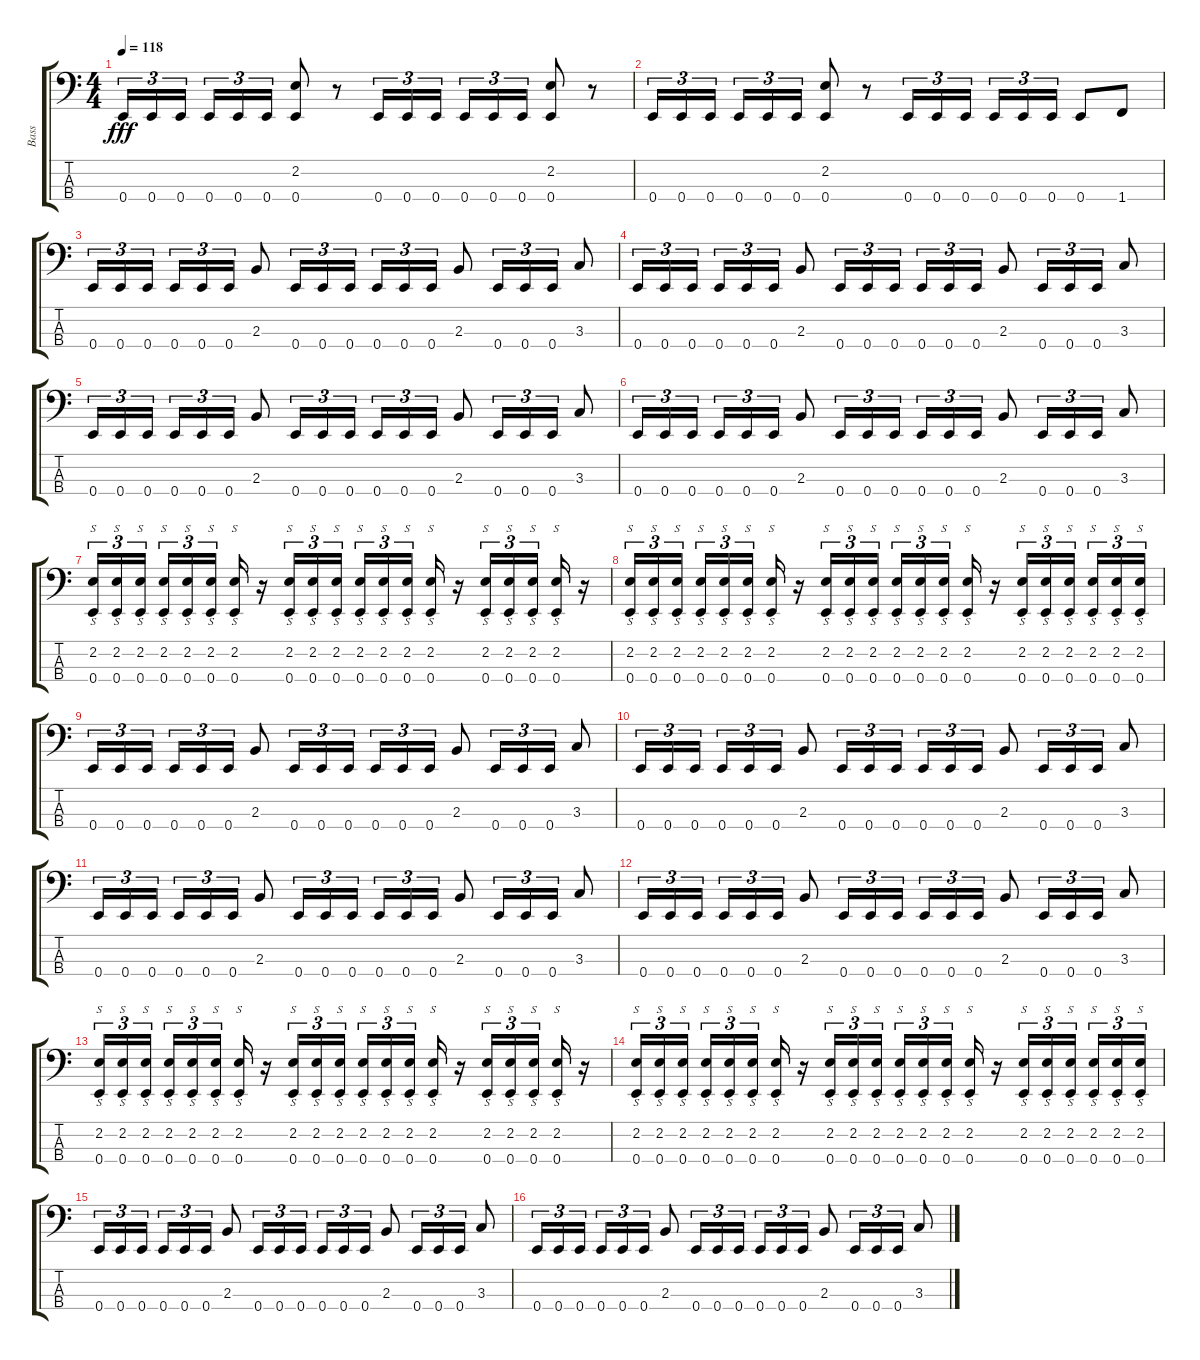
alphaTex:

\track ("Bass" "Bass") {instrument electricbasspick}
\staff {score tabs}
\tuning (G2 D2 A1 E1) {hide}
\ts (4 4)
\tempo 118
\clef f4
\ks c
0.4.16{tu (3 2) dy fff} 0.4.16{tu (3 2)} 0.4.16{tu (3 2)} 0.4.16{tu (3 2)} 0.4.16{tu (3 2)} 0.4.16{tu (3 2)} (2.2 0.4).8 r.8 0.4.16{tu (3 2)} 0.4.16{tu (3 2)} 0.4.16{tu (3 2)} 0.4.16{tu (3 2)} 0.4.16{tu (3 2)} 0.4.16{tu (3 2)} (2.2 0.4).8 r.8 |
0.4.16{tu (3 2)} 0.4.16{tu (3 2)} 0.4.16{tu (3 2)} 0.4.16{tu (3 2)} 0.4.16{tu (3 2)} 0.4.16{tu (3 2)} (2.2 0.4).8 r.8 0.4.16{tu (3 2)} 0.4.16{tu (3 2)} 0.4.16{tu (3 2)} 0.4.16{tu (3 2)} 0.4.16{tu (3 2)} 0.4.16{tu (3 2)} 0.4.8 1.4.8 |
0.4.16{tu (3 2)} 0.4.16{tu (3 2)} 0.4.16{tu (3 2)} 0.4.16{tu (3 2)} 0.4.16{tu (3 2)} 0.4.16{tu (3 2)} 2.3.8 0.4.16{tu (3 2)} 0.4.16{tu (3 2)} 0.4.16{tu (3 2)} 0.4.16{tu (3 2)} 0.4.16{tu (3 2)} 0.4.16{tu (3 2)} 2.3.8 0.4.16{tu (3 2)} 0.4.16{tu (3 2)} 0.4.16{tu (3 2)} 3.3.8 |
0.4.16{tu (3 2)} 0.4.16{tu (3 2)} 0.4.16{tu (3 2)} 0.4.16{tu (3 2)} 0.4.16{tu (3 2)} 0.4.16{tu (3 2)} 2.3.8 0.4.16{tu (3 2)} 0.4.16{tu (3 2)} 0.4.16{tu (3 2)} 0.4.16{tu (3 2)} 0.4.16{tu (3 2)} 0.4.16{tu (3 2)} 2.3.8 0.4.16{tu (3 2)} 0.4.16{tu (3 2)} 0.4.16{tu (3 2)} 3.3.8 |
0.4.16{tu (3 2)} 0.4.16{tu (3 2)} 0.4.16{tu (3 2)} 0.4.16{tu (3 2)} 0.4.16{tu (3 2)} 0.4.16{tu (3 2)} 2.3.8 0.4.16{tu (3 2)} 0.4.16{tu (3 2)} 0.4.16{tu (3 2)} 0.4.16{tu (3 2)} 0.4.16{tu (3 2)} 0.4.16{tu (3 2)} 2.3.8 0.4.16{tu (3 2)} 0.4.16{tu (3 2)} 0.4.16{tu (3 2)} 3.3.8 |
0.4.16{tu (3 2)} 0.4.16{tu (3 2)} 0.4.16{tu (3 2)} 0.4.16{tu (3 2)} 0.4.16{tu (3 2)} 0.4.16{tu (3 2)} 2.3.8 0.4.16{tu (3 2)} 0.4.16{tu (3 2)} 0.4.16{tu (3 2)} 0.4.16{tu (3 2)} 0.4.16{tu (3 2)} 0.4.16{tu (3 2)} 2.3.8 0.4.16{tu (3 2)} 0.4.16{tu (3 2)} 0.4.16{tu (3 2)} 3.3.8 |
(2.2 0.4).16{s tu (3 2)} (2.2 0.4).16{s tu (3 2)} (2.2 0.4).16{s tu (3 2)} (2.2 0.4).16{s tu (3 2)} (2.2 0.4).16{s tu (3 2)} (2.2 0.4).16{s tu (3 2)} (2.2 0.4).16{s} r.16 (2.2 0.4).16{s tu (3 2)} (2.2 0.4).16{s tu (3 2)} (2.2 0.4).16{s tu (3 2)} (2.2 0.4).16{s tu (3 2)} (2.2 0.4).16{s tu (3 2)} (2.2 0.4).16{s tu (3 2)} (2.2 0.4).16{s} r.16 (2.2 0.4).16{s tu (3 2)} (2.2 0.4).16{s tu (3 2)} (2.2 0.4).16{s tu (3 2)} (2.2 0.4).16{s} r.16 |
(2.2 0.4).16{s tu (3 2)} (2.2 0.4).16{s tu (3 2)} (2.2 0.4).16{s tu (3 2)} (2.2 0.4).16{s tu (3 2)} (2.2 0.4).16{s tu (3 2)} (2.2 0.4).16{s tu (3 2)} (2.2 0.4).16{s} r.16 (2.2 0.4).16{s tu (3 2)} (2.2 0.4).16{s tu (3 2)} (2.2 0.4).16{s tu (3 2)} (2.2 0.4).16{s tu (3 2)} (2.2 0.4).16{s tu (3 2)} (2.2 0.4).16{s tu (3 2)} (2.2 0.4).16{s} r.16 (2.2 0.4).16{s tu (3 2)} (2.2 0.4).16{s tu (3 2)} (2.2 0.4).16{s tu (3 2)} (2.2 0.4).16{s tu (3 2)} (2.2 0.4).16{s tu (3 2)} (2.2 0.4).16{s tu (3 2)} |
0.4.16{tu (3 2)} 0.4.16{tu (3 2)} 0.4.16{tu (3 2)} 0.4.16{tu (3 2)} 0.4.16{tu (3 2)} 0.4.16{tu (3 2)} 2.3.8 0.4.16{tu (3 2)} 0.4.16{tu (3 2)} 0.4.16{tu (3 2)} 0.4.16{tu (3 2)} 0.4.16{tu (3 2)} 0.4.16{tu (3 2)} 2.3.8 0.4.16{tu (3 2)} 0.4.16{tu (3 2)} 0.4.16{tu (3 2)} 3.3.8 |
0.4.16{tu (3 2)} 0.4.16{tu (3 2)} 0.4.16{tu (3 2)} 0.4.16{tu (3 2)} 0.4.16{tu (3 2)} 0.4.16{tu (3 2)} 2.3.8 0.4.16{tu (3 2)} 0.4.16{tu (3 2)} 0.4.16{tu (3 2)} 0.4.16{tu (3 2)} 0.4.16{tu (3 2)} 0.4.16{tu (3 2)} 2.3.8 0.4.16{tu (3 2)} 0.4.16{tu (3 2)} 0.4.16{tu (3 2)} 3.3.8 |
0.4.16{tu (3 2)} 0.4.16{tu (3 2)} 0.4.16{tu (3 2)} 0.4.16{tu (3 2)} 0.4.16{tu (3 2)} 0.4.16{tu (3 2)} 2.3.8 0.4.16{tu (3 2)} 0.4.16{tu (3 2)} 0.4.16{tu (3 2)} 0.4.16{tu (3 2)} 0.4.16{tu (3 2)} 0.4.16{tu (3 2)} 2.3.8 0.4.16{tu (3 2)} 0.4.16{tu (3 2)} 0.4.16{tu (3 2)} 3.3.8 |
0.4.16{tu (3 2)} 0.4.16{tu (3 2)} 0.4.16{tu (3 2)} 0.4.16{tu (3 2)} 0.4.16{tu (3 2)} 0.4.16{tu (3 2)} 2.3.8 0.4.16{tu (3 2)} 0.4.16{tu (3 2)} 0.4.16{tu (3 2)} 0.4.16{tu (3 2)} 0.4.16{tu (3 2)} 0.4.16{tu (3 2)} 2.3.8 0.4.16{tu (3 2)} 0.4.16{tu (3 2)} 0.4.16{tu (3 2)} 3.3.8 |
(2.2 0.4).16{s tu (3 2)} (2.2 0.4).16{s tu (3 2)} (2.2 0.4).16{s tu (3 2)} (2.2 0.4).16{s tu (3 2)} (2.2 0.4).16{s tu (3 2)} (2.2 0.4).16{s tu (3 2)} (2.2 0.4).16{s} r.16 (2.2 0.4).16{s tu (3 2)} (2.2 0.4).16{s tu (3 2)} (2.2 0.4).16{s tu (3 2)} (2.2 0.4).16{s tu (3 2)} (2.2 0.4).16{s tu (3 2)} (2.2 0.4).16{s tu (3 2)} (2.2 0.4).16{s} r.16 (2.2 0.4).16{s tu (3 2)} (2.2 0.4).16{s tu (3 2)} (2.2 0.4).16{s tu (3 2)} (2.2 0.4).16{s} r.16 |
(2.2 0.4).16{s tu (3 2)} (2.2 0.4).16{s tu (3 2)} (2.2 0.4).16{s tu (3 2)} (2.2 0.4).16{s tu (3 2)} (2.2 0.4).16{s tu (3 2)} (2.2 0.4).16{s tu (3 2)} (2.2 0.4).16{s} r.16 (2.2 0.4).16{s tu (3 2)} (2.2 0.4).16{s tu (3 2)} (2.2 0.4).16{s tu (3 2)} (2.2 0.4).16{s tu (3 2)} (2.2 0.4).16{s tu (3 2)} (2.2 0.4).16{s tu (3 2)} (2.2 0.4).16{s} r.16 (2.2 0.4).16{s tu (3 2)} (2.2 0.4).16{s tu (3 2)} (2.2 0.4).16{s tu (3 2)} (2.2 0.4).16{s tu (3 2)} (2.2 0.4).16{s tu (3 2)} (2.2 0.4).16{s tu (3 2)} |
0.4.16{tu (3 2)} 0.4.16{tu (3 2)} 0.4.16{tu (3 2)} 0.4.16{tu (3 2)} 0.4.16{tu (3 2)} 0.4.16{tu (3 2)} 2.3.8 0.4.16{tu (3 2)} 0.4.16{tu (3 2)} 0.4.16{tu (3 2)} 0.4.16{tu (3 2)} 0.4.16{tu (3 2)} 0.4.16{tu (3 2)} 2.3.8 0.4.16{tu (3 2)} 0.4.16{tu (3 2)} 0.4.16{tu (3 2)} 3.3.8 |
0.4.16{tu (3 2)} 0.4.16{tu (3 2)} 0.4.16{tu (3 2)} 0.4.16{tu (3 2)} 0.4.16{tu (3 2)} 0.4.16{tu (3 2)} 2.3.8 0.4.16{tu (3 2)} 0.4.16{tu (3 2)} 0.4.16{tu (3 2)} 0.4.16{tu (3 2)} 0.4.16{tu (3 2)} 0.4.16{tu (3 2)} 2.3.8 0.4.16{tu (3 2)} 0.4.16{tu (3 2)} 0.4.16{tu (3 2)} 3.3.8
